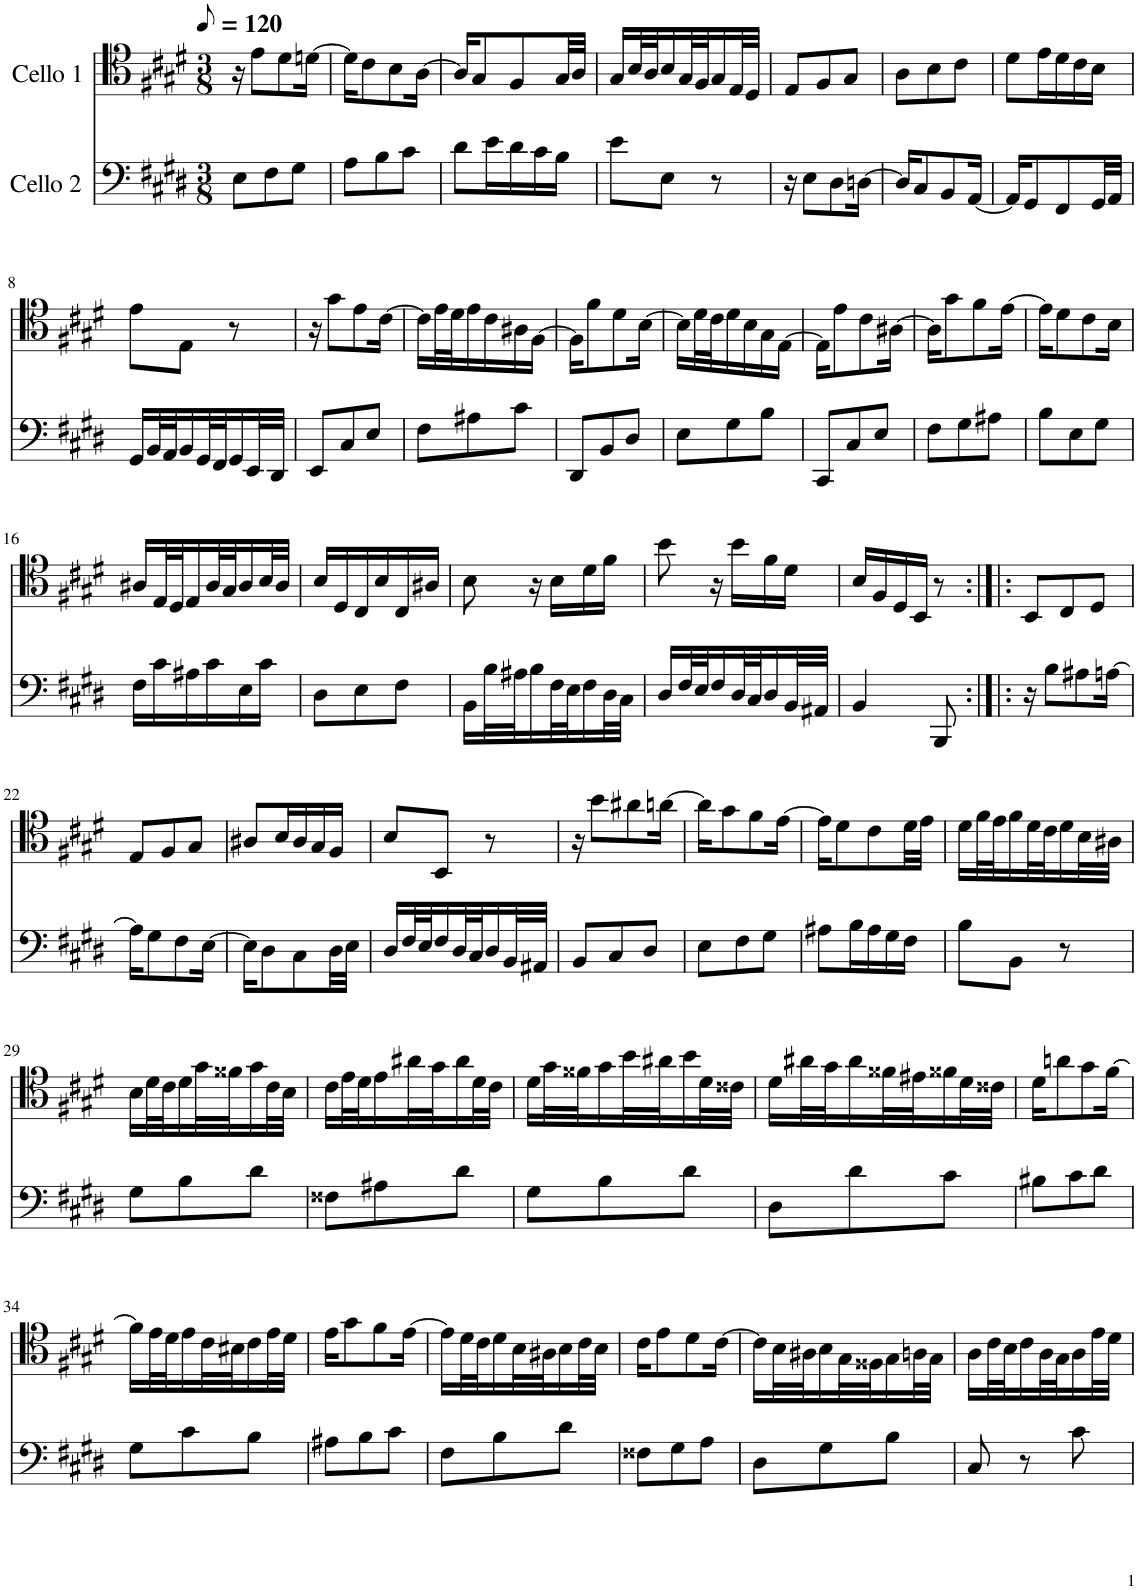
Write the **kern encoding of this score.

**kern	**kern
*part2	*part1
*staff2	*staff1
*I"Cello 2	*I"Cello 1
*clefF4	*clefC4
*k[f#c#g#d#]	*k[f#c#g#d#]
*M3/8	*M3/8
*MM60	*MM60
=1	=1
8E\L	16r
.	8e\L
8F#\	.
.	8d#\
8G#\J	.
.	[16dn\Jk
=2	=2
8A\L	16d\KL]
.	8c#\
8B\	.
.	8B\
8c#\J	.
.	[16A\Jk
=3	=3
8d#\L	16A/KL]
.	8G#/
16e\L	.
16d#\	8F#/
16c#\	.
16B\JJ	32G#/LL
.	32A/JJJ
=4	=4
8e\L	16G#/LL
.	32B/L
.	32A/J
8E\J	16B/
.	32G#/L
.	32F#/J
8r	16G#/
.	32E/L
.	32D#/JJJ
=5	=5
16r	8E/L
8E\L	.
.	8F#/
8D#\	.
.	8G#/J
[16Dn\Jk	.
=6	=6
16D/KL]	8A\L
8C#/	.
.	8B\
8BB/	.
.	8c#\J
[16AA/Jk	.
=7	=7
16AA/KL]	8d#\L
8GG#/	.
.	16e\L
8FF#/	16d#\
.	16c#\
32GG#/LL	16B\JJ
32AA/JJJ	.
!!LO:LB:g=z
=8	=8
16GG#/LL	8e\L
32BB/L	.
32AA/J	.
16BB/	8E\J
32GG#/L	.
32FF#/J	.
16GG#/	8r
32EE/L	.
32DD#/JJJ	.
=9	=9
8EE/L	16r
.	8g#\L
8C#/	.
.	8e\
8E/J	.
.	[16c#\Jk
=10	=10
8F#\L	16c#\LL]
.	32e\L
.	32d#\J
8A#X\	16e\
.	16c#\
8c#\J	16A#X\
.	[16F#\JJ
=11	=11
8DD#/L	16F#\KL]
.	8f#\
8BB/	.
.	8d#\
8D#/J	.
.	[16B\Jk
=12	=12
8E\L	16B\LL]
.	32d#\L
.	32c#\J
8G#\	16d#\
.	16B\
8B\J	16G#\
.	[16E\JJ
=13	=13
8CC#/L	16E\KL]
.	8e\
8C#/	.
.	8c#\
8E/J	.
.	[16A#X\Jk
=14	=14
8F#\L	16A#\KL]
.	8g#\
8G#\	.
.	8f#\
8A#X\J	.
.	[16e\Jk
=15	=15
8B\L	16e\KL]
.	8d#\
8E\	.
.	8c#\
8G#\J	.
.	16B\Jk
!!LO:LB:g=z
=16	=16
16F#\LL	16A#X/LL
16c#\	32E/L
.	32D#/J
16A#X\	16E/
16c#\	32A#/L
.	32G#/J
16E\	16A#/
16c#\JJ	32B/L
.	32A#/JJJ
=17	=17
8D#\L	16B/LL
.	16D#/
8E\	16C#/
.	16B/
8F#\J	16C#/
.	16A#X/JJ
=18	=18
16BB\LL	8B\
32B\L	.
32A#X\J	.
16B\	16r
32F#\L	16B\LL
32E\J	.
16F#\	16d#\
32D#\L	16f#\JJ
32C#\JJJ	.
=19	=19
16D#/LL	8b\
32F#/L	.
32E/J	.
16F#/	16r
32D#/L	16b\LL
32C#/J	.
16D#/	16f#\
32BB/L	16d#\JJ
32AA#X/JJJ	.
=20	=20
4BB/	16B/LL
.	16F#/
.	16D#/
.	16BB/JJ
8BBB/	8r
=21:|!|:	=21:|!|:
16r	8BB/L
8B\L	.
.	8C#/
8A#X\	.
.	8D#/J
[16An\Jk	.
!!LO:LB:g=z
=22	=22
16A\KL]	8E/L
8G#\	.
.	8F#/
8F#\	.
.	8G#/J
[16E\Jk	.
=23	=23
16E\KL]	8A#X/L
8D#\	.
.	16B/L
8C#\	16A#/
.	16G#/
32D#\LL	16F#/JJ
32E\JJJ	.
=24	=24
16D#/LL	8B/L
32F#/L	.
32E/J	.
16F#/	8BB/J
32D#/L	.
32C#/J	.
16D#/	8r
32BB/L	.
32AA#X/JJJ	.
=25	=25
8BB/L	16r
.	8b\L
8C#/	.
.	8a#X\
8D#/J	.
.	[16an\Jk
=26	=26
8E\L	16a\KL]
.	8g#\
8F#\	.
.	8f#\
8G#\J	.
.	[16e\Jk
=27	=27
8A#X\L	16e\KL]
.	8d#\
16B\L	.
16A#\	8c#\
16G#\	.
16F#\JJ	32d#\LL
.	32e\JJJ
=28	=28
8B\L	16d#\LL
.	32f#\L
.	32e\J
8BB\J	16f#\
.	32d#\L
.	32c#\J
8r	16d#\
.	32B\L
.	32A#X\JJJ
!!LO:LB:g=z
=29	=29
8G#\L	16B\LL
.	32d#\L
.	32c#\J
8B\	16d#\
.	32g#\L
.	32f##X\J
8d#\J	16g#\
.	32c#\L
.	32B\JJJ
=30	=30
8F##X\L	16c#\LL
.	32e\L
.	32d#\J
8A#X\	16e\
.	32a#X\L
.	32g#\J
8d#\J	16a#\
.	32d#\L
.	32c#\JJJ
=31	=31
8G#\L	16d#\LL
.	32g#\L
.	32f##X\J
8B\	16g#\
.	32b\L
.	32a#X\J
8d#\J	16b\
.	32d#\L
.	32c##X\JJJ
=32	=32
8D#\L	16d#\LL
.	32a#X\L
.	32g#\J
8d#\	16a#\
.	32f##X\L
.	32e#X\J
8c#\J	16f##X\
.	32d#\L
.	32c##X\JJJ
=33	=33
8B#X\L	16d#\KL
.	8an\
8c#\	.
.	8g#\
8d#\J	.
.	[16f#\Jk
!!LO:LB:g=z
=34	=34
8G#\L	16f#\LL]
.	32e\L
.	32d#\J
8c#\	16e\
.	32c#\L
.	32B#X\J
8B\J	16c#\
.	32e\L
.	32d#\JJJ
=35	=35
8A#X\L	16e\KL
.	8g#\
8B\	.
.	8f#\
8c#\J	.
.	[16e\Jk
=36	=36
8F#\L	16e\LL]
.	32d#\L
.	32c#\J
8B\	16d#\
.	32B\L
.	32A#X\J
8d#\J	16B\
.	32c#\L
.	32B\JJJ
=37	=37
8F##X\L	16c#\KL
.	8e\
8G#\	.
.	8d#\
8A\J	.
.	[16c#\Jk
=38	=38
8D#\L	16c#\LL]
.	32B\L
.	32A#X\J
8G#\	16B\
.	32G#\L
.	32F##X\J
8B\J	16G#\
.	32An\L
.	32G#\JJJ
=39	=39
8C#/	16A\LL
.	32c#\L
.	32B\J
8r	16c#\
.	32A\L
.	32G#\J
8c#\	16A\
.	32e\L
.	32d#\JJJ
=	=
*-	*-
